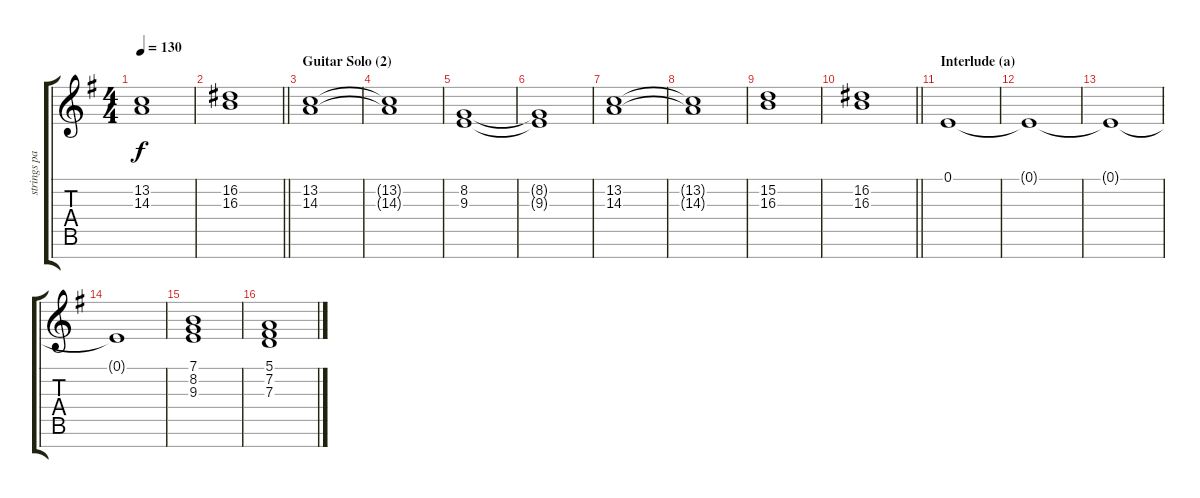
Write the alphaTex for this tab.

\track ("strings pad" "strings pa") {instrument stringensemble1}
\staff {score tabs}
\tuning (E4 B3 G3 D3 A2 E2 B1) {hide}
\ts (4 4)
\tempo 130
\clef g2
\ks eminor
(13.2 14.3).1{dy f} |
\barLineRight lightlight
(16.2 16.3).1 |
\section ("" "Guitar Solo (2)")
(13.2 14.3).1 |
(13.2{t} 14.3{t}).1 |
(8.2 9.3).1 |
(8.2{t} 9.3{t}).1 |
(13.2 14.3).1 |
(13.2{t} 14.3{t}).1 |
(15.2 16.3).1 |
\barLineRight lightlight
(16.2 16.3).1 |
\section ("" "Interlude (a)")
0.1.1 |
0.1{t}.1 |
0.1{t}.1 |
0.1{t}.1 |
(7.1 8.2 9.3).1 |
(5.1 7.2 7.3).1
